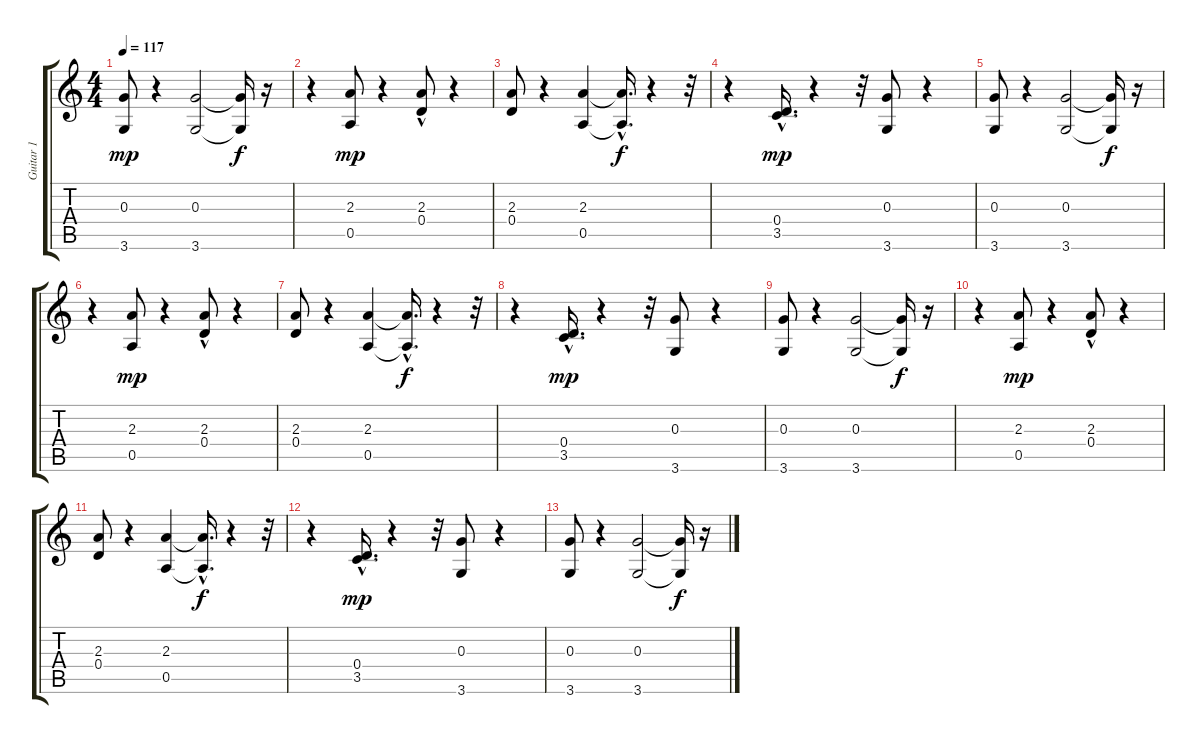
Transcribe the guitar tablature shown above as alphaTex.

\track ("Guitar 1" "Guitar 1") {instrument electricguitarclean}
\staff {score tabs}
\tuning (E4 B3 G3 D3 A2 E2) {hide}
\ts (4 4)
\tempo 117
\clef g2
\ks c
(0.3 3.6).8{dy mp} r.4 (0.3 3.6).2 (0.3{t} 3.6{t}).16{dy f} r.16 |
r.4 (2.3 0.5).8{dy mp} r.4 (2.3 0.4{hac}).8 r.4 |
(2.3 0.4).8 r.4 (2.3 0.5).4 (2.3{hac t} 0.5{t}).16{d dy f} r.4 r.32 |
r.4 (0.4{hac} 3.5{hac}).16{d dy mp} r.4 r.32 (0.3 3.6).8 r.4 |
(0.3 3.6).8 r.4 (0.3 3.6).2 (0.3{t} 3.6{t}).16{dy f} r.16 |
r.4 (2.3 0.5).8{dy mp} r.4 (2.3 0.4{hac}).8 r.4 |
(2.3 0.4).8 r.4 (2.3 0.5).4 (2.3{hac t} 0.5{t}).16{d dy f} r.4 r.32 |
r.4 (0.4{hac} 3.5{hac}).16{d dy mp} r.4 r.32 (0.3 3.6).8 r.4 |
(0.3 3.6).8 r.4 (0.3 3.6).2 (0.3{t} 3.6{t}).16{dy f} r.16 |
r.4 (2.3 0.5).8{dy mp} r.4 (2.3 0.4{hac}).8 r.4 |
(2.3 0.4).8 r.4 (2.3 0.5).4 (2.3{hac t} 0.5{t}).16{d dy f} r.4 r.32 |
r.4 (0.4{hac} 3.5{hac}).16{d dy mp} r.4 r.32 (0.3 3.6).8 r.4 |
(0.3 3.6).8 r.4 (0.3 3.6).2 (0.3{t} 3.6{t}).16{dy f} r.16
